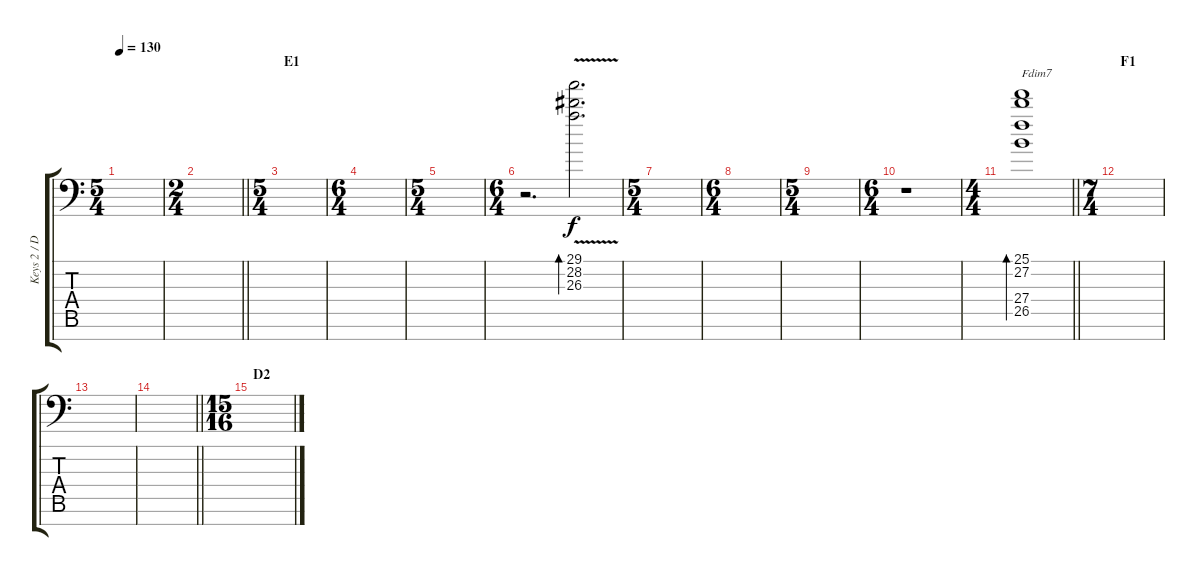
\track ("Keys 2 / Delay 2" "Keys 2 / D") {instrument synthstrings2}
\staff {score tabs}
\tuning (E4 B3 G3 D3 A2 E2 A1) {hide}
\ts (5 4)
\tempo 130
\clef f4
\ks c
|
\ts (2 4)
\barLineRight lightlight
|
\ts (5 4)
\section ("" "E1")
|
\ts (6 4)
|
\ts (5 4)
|
\ts (6 4)
r.2{d} (29.1 28.2{v} 26.3).2{d bd 480} |
\ts (5 4)
|
\ts (6 4)
|
\ts (5 4)
|
\ts (6 4)
r.1 |
\ts (4 4)
\barLineRight lightlight
(25.1 27.2 27.4 26.5).1{bd 480 txt "Fdim7"} |
\ts (7 4)
\section ("" "F1")
|
|
\barLineRight lightlight
|
\ts (15 16)
\section ("" "D2")
